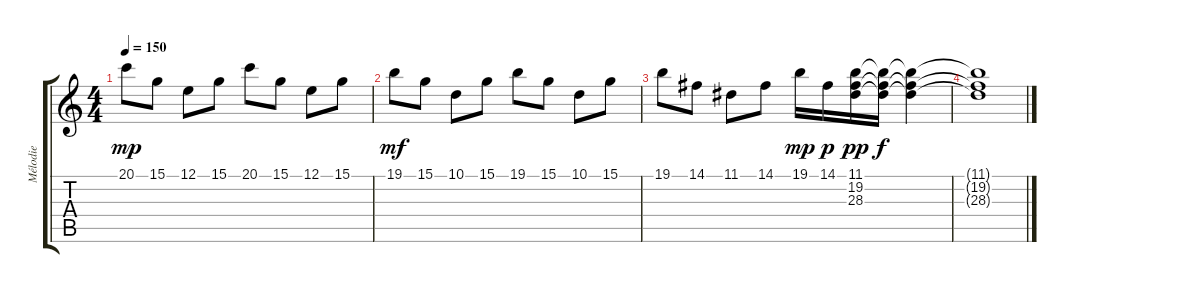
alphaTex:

\track ("Mélodie" "Mélodie") {instrument tuba}
\staff {score tabs}
\tuning (E4 B3 G3 D3 A2 E2) {hide}
\ts (4 4)
\tempo 150
\clef g2
\ks c
20.1.8{dy mp} 15.1.8 12.1.8 15.1.8 20.1.8 15.1.8 12.1.8 15.1.8 |
19.1.8{dy mf} 15.1.8 10.1.8 15.1.8 19.1.8 15.1.8 10.1.8 15.1.8 |
19.1.8 14.1.8 11.1.8 14.1.8 19.1.16{dy mp} 14.1.16{dy p} (11.1 19.2 28.3).16{dy pp} (11.1{t} 19.2{t} 28.3{t}).16{dy f} (11.1{t} 19.2{t} 28.3{t}).4 |
(11.1{t} 19.2{t} 28.3{t}).1
